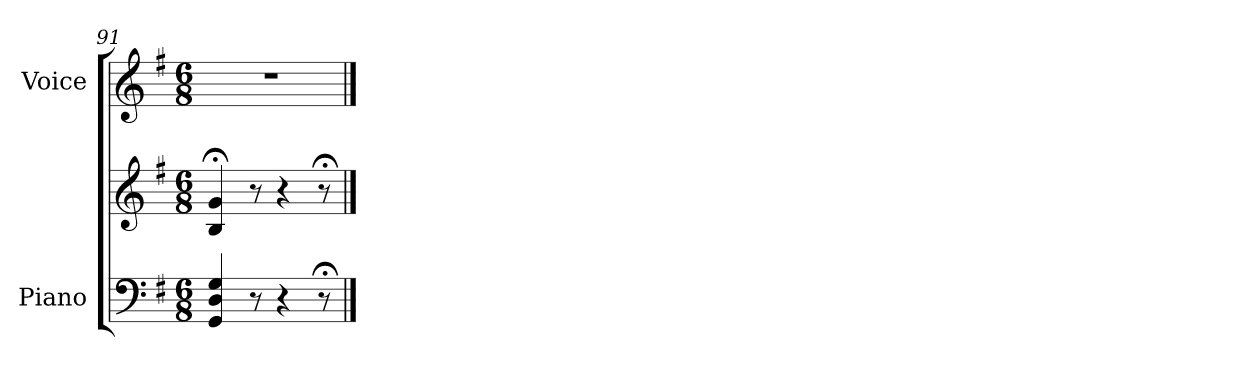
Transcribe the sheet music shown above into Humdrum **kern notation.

**kern	**kern	**kern
*part2	*part2	*part1
*staff3	*staff2	*staff1
*I"Piano	*	*I"Voice
*I'Pno	*	*
*clefF4	*clefG2	*clefG2
*k[f#]	*k[f#]	*k[f#]
*M6/8	*M6/8	*M6/8
=91	=91	=91
4GG/ 4D/ 4G/	4B/;< 4g/;<	2.r
8r	8r	.
4r	4r	.
8r;<	8r;<	.
==	==	==
*-	*-	*-
